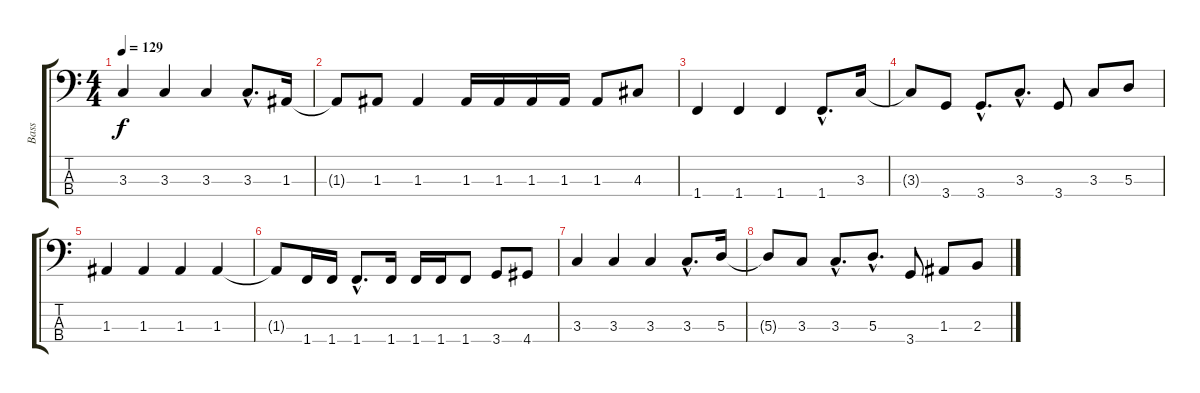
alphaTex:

\track ("Bass" "Bass") {instrument electricbassfinger}
\staff {score tabs}
\tuning (G2 D2 A1 E1) {hide}
\ts (4 4)
\tempo 129
\clef f4
\ks c
3.3.4{dy f} 3.3.4 3.3.4 3.3{hac}.8{d} 1.3.16 |
1.3{t}.8 1.3.8 1.3.4 1.3.16 1.3.16 1.3.16 1.3.16 1.3.8 4.3.8 |
1.4.4 1.4.4 1.4.4 1.4{hac}.8{d} 3.3.16 |
3.3{t}.8 3.4.8 3.4{hac}.8{d} 3.3{hac}.8{d} 3.4.8 3.3.8 5.3.8 |
1.3.4 1.3.4 1.3.4 1.3.4 |
1.3{t}.8 1.4.16 1.4.16 1.4{hac}.8{d} 1.4.16 1.4.16 1.4.16 1.4.8 3.4.8 4.4.8 |
3.3.4 3.3.4 3.3.4 3.3{hac}.8{d} 5.3.16 |
5.3{t}.8 3.3.8 3.3{hac}.8{d} 5.3{hac}.8{d} 3.4.8 1.3.8 2.3.8
